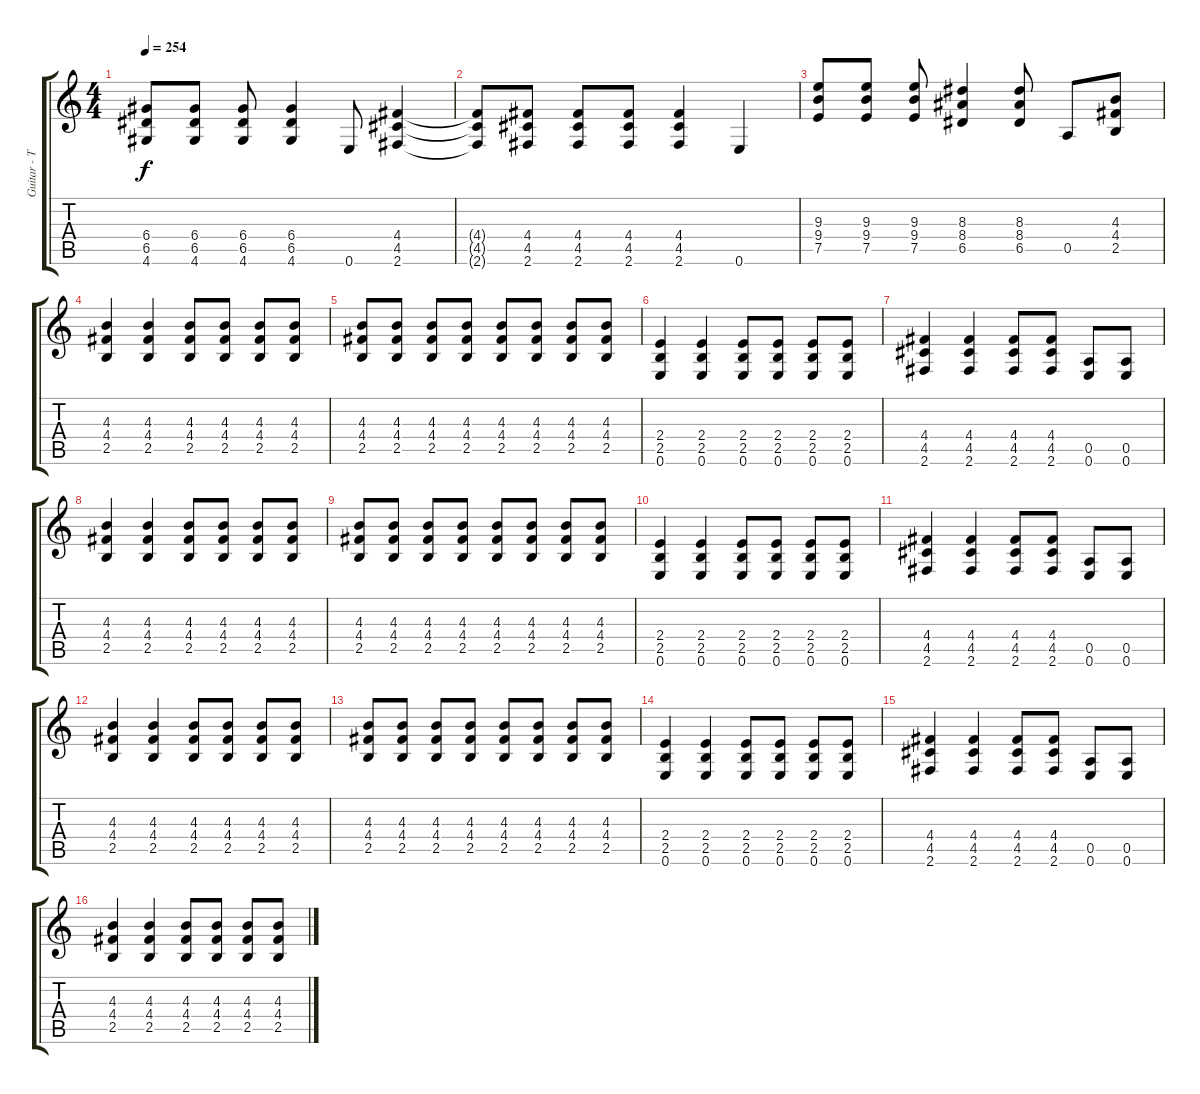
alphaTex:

\track ("Guitar - Tom Mattew Delonge" "Guitar - T") {instrument distortionguitar}
\staff {score tabs}
\tuning (E4 B3 G3 D3 A2 E2) {hide}
\ts (4 4)
\tempo 254
\clef g2
\ks c
(6.4 6.5 4.6).8{dy f} (6.4 6.5 4.6).8 (6.4 6.5 4.6).8 (6.4 6.5 4.6).4 0.6.8 (4.4 4.5 2.6).4 |
(4.4{t} 4.5{t} 2.6{t}).8 (4.4 4.5 2.6).8 (4.4 4.5 2.6).8 (4.4 4.5 2.6).8 (4.4 4.5 2.6).4 0.6.4 |
(9.3 9.4 7.5).8 (9.3 9.4 7.5).8 (9.3 9.4 7.5).8 (8.3 8.4 6.5).4 (8.3 8.4 6.5).8 0.5.8 (4.3 4.4 2.5).8 |
(4.3 4.4 2.5).4 (4.3 4.4 2.5).4 (4.3 4.4 2.5).8 (4.3 4.4 2.5).8 (4.3 4.4 2.5).8 (4.3 4.4 2.5).8 |
(4.3 4.4 2.5).8 (4.3 4.4 2.5).8 (4.3 4.4 2.5).8 (4.3 4.4 2.5).8 (4.3 4.4 2.5).8 (4.3 4.4 2.5).8 (4.3 4.4 2.5).8 (4.3 4.4 2.5).8 |
(2.4 2.5 0.6).4 (2.4 2.5 0.6).4 (2.4 2.5 0.6).8 (2.4 2.5 0.6).8 (2.4 2.5 0.6).8 (2.4 2.5 0.6).8 |
(4.4 4.5 2.6).4 (4.4 4.5 2.6).4 (4.4 4.5 2.6).8 (4.4 4.5 2.6).8 (0.5 0.6).8 (0.5 0.6).8 |
(4.3 4.4 2.5).4 (4.3 4.4 2.5).4 (4.3 4.4 2.5).8 (4.3 4.4 2.5).8 (4.3 4.4 2.5).8 (4.3 4.4 2.5).8 |
(4.3 4.4 2.5).8 (4.3 4.4 2.5).8 (4.3 4.4 2.5).8 (4.3 4.4 2.5).8 (4.3 4.4 2.5).8 (4.3 4.4 2.5).8 (4.3 4.4 2.5).8 (4.3 4.4 2.5).8 |
(2.4 2.5 0.6).4 (2.4 2.5 0.6).4 (2.4 2.5 0.6).8 (2.4 2.5 0.6).8 (2.4 2.5 0.6).8 (2.4 2.5 0.6).8 |
(4.4 4.5 2.6).4 (4.4 4.5 2.6).4 (4.4 4.5 2.6).8 (4.4 4.5 2.6).8 (0.5 0.6).8 (0.5 0.6).8 |
(4.3 4.4 2.5).4 (4.3 4.4 2.5).4 (4.3 4.4 2.5).8 (4.3 4.4 2.5).8 (4.3 4.4 2.5).8 (4.3 4.4 2.5).8 |
(4.3 4.4 2.5).8 (4.3 4.4 2.5).8 (4.3 4.4 2.5).8 (4.3 4.4 2.5).8 (4.3 4.4 2.5).8 (4.3 4.4 2.5).8 (4.3 4.4 2.5).8 (4.3 4.4 2.5).8 |
(2.4 2.5 0.6).4 (2.4 2.5 0.6).4 (2.4 2.5 0.6).8 (2.4 2.5 0.6).8 (2.4 2.5 0.6).8 (2.4 2.5 0.6).8 |
(4.4 4.5 2.6).4 (4.4 4.5 2.6).4 (4.4 4.5 2.6).8 (4.4 4.5 2.6).8 (0.5 0.6).8 (0.5 0.6).8 |
(4.3 4.4 2.5).4 (4.3 4.4 2.5).4 (4.3 4.4 2.5).8 (4.3 4.4 2.5).8 (4.3 4.4 2.5).8 (4.3 4.4 2.5).8
